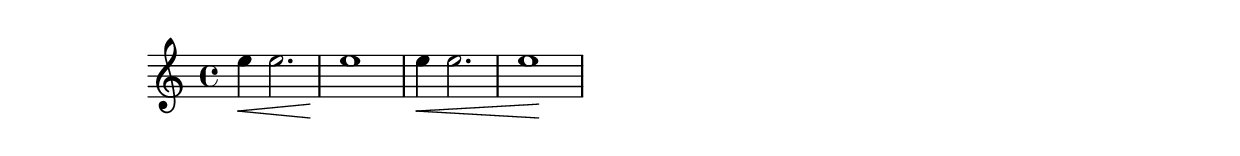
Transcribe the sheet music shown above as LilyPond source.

\version "2.11.46"
\header {
  lsrtags = "expressive-marks"
  texidoc = "If the note which ends a hairpin falls on a downbeat,
the hairpin stops at the bar line immediately preceding.  This behavior
can be controlled by overriding the @code{'to-barline} property.
"
  doctitle = "Setting hairpin behavior at bar lines"
}

\relative c'' {
  e4\< e2.
  e1\!
  \override Hairpin #'to-barline = ##f
  e4\< e2.
  e1\!
}
